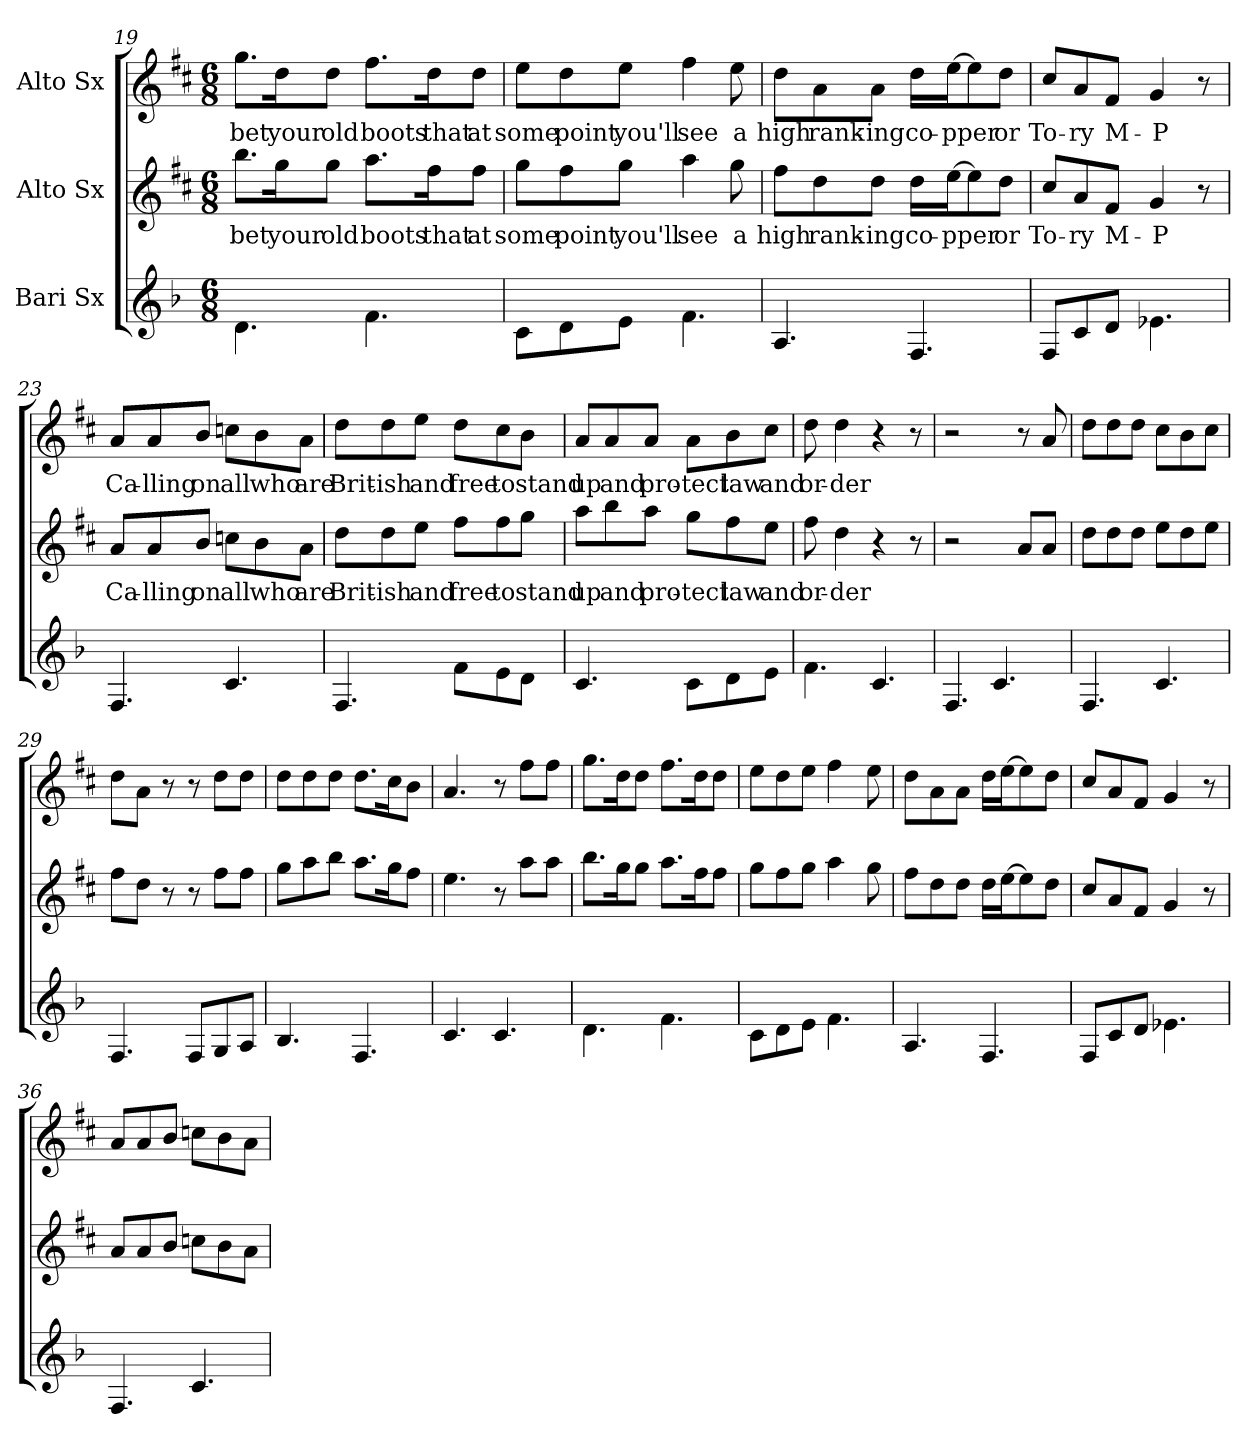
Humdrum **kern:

**kern	**kern	**text	**kern	**text
*part3	*part2	*part2	*part1	*part1
*staff3	*staff2	*staff2	*staff1	*staff1
*I"Bari Sx	*I"Alto Sx	*	*I"Alto Sx	*
*clefG2	*clefG2	*	*clefG2	*
*ITrd12c21	*ITrd5c9	*	*ITrd5c9	*
*k[b-]	*k[b-]	*	*k[b-]	*
*M6/8	*M6/8	*	*M6/8	*
=19	=19	=19	=19	=19
!	!	!LO:LY:b	!	!LO:LY:b
4.D\	8.dd\L	bet	8.b-\L	bet
!	!	!LO:LY:b	!	!LO:LY:b
.	16b-\K	your	16f\K	your
!	!	!LO:LY:b	!	!LO:LY:b
.	8b-\J	old	8f\J	old
!	!	!LO:LY:b	!	!LO:LY:b
4.F\	8.cc\L	boots	8.a\L	boots
!	!	!LO:LY:b	!	!LO:LY:b
.	16a\K	that	16f\K	that
!	!	!LO:LY:b	!	!LO:LY:b
.	8a\J	at	8f\J	at
!!LO:LB:g=z
=20	=20	=20	=20	=20
!	!	!LO:LY:b	!	!LO:LY:b
8C\L	8b-\L	some	8g\L	some
!	!	!LO:LY:b	!	!LO:LY:b
8D\	8a\	point	8f\	point
!	!	!LO:LY:b	!	!LO:LY:b
8E\J	8b-\J	you'll	8g\J	you'll
!	!	!LO:LY:b	!	!LO:LY:b
4.F\	4cc\	see	4a\	see
!	!	!LO:LY:b	!	!LO:LY:b
.	8b-\	a	8g\	a
=21	=21	=21	=21	=21
!	!	!LO:LY:b	!	!LO:LY:b
4.AA/	8a\L	high	8f\L	high
!	!	!LO:LY:b	!	!LO:LY:b
.	8f\	rank-	8c\	rank-
!	!	!LO:LY:b	!	!LO:LY:b
.	8f\J	-ing	8c\J	-ing
!	!	!LO:LY:b	!	!LO:LY:b
4.FF/	16f\LL	co-	16f\LL	co-
!	!	!LO:LY:b	!	!LO:LY:b
.	[16g\J	-pper	[16g\J	-pper
.	8g\]	.	8g\]	.
!	!	!LO:LY:b	!	!LO:LY:b
.	8f\J	or	8f\J	or
=22	=22	=22	=22	=22
!	!	!LO:LY:b	!	!LO:LY:b
8FF/L	8e/L	To-	8e/L	To-
!	!	!LO:LY:b	!	!LO:LY:b
8C/	8c/	-ry	8c/	-ry
!	!	!LO:LY:b	!	!LO:LY:b
8D/J	8A/J	M-	8A/J	M-
!	!	!LO:LY:b	!	!LO:LY:b
4.E-X\	4B-/	-P	4B-/	-P
.	8r	.	8r	.
=23	=23	=23	=23	=23
!	!	!LO:LY:b	!	!LO:LY:b
4.FF/	8c/L	Ca-	8c/L	Ca-
!	!	!LO:LY:b	!	!LO:LY:b
.	8c/	-lling	8c/	-lling
!	!	!LO:LY:b	!	!LO:LY:b
.	8d/J	on	8d/J	on
!	!	!LO:LY:b	!	!LO:LY:b
4.C/	8e-X\L	all	8e-X\L	all
!	!	!LO:LY:b	!	!LO:LY:b
.	8d\	who	8d\	who
!	!	!LO:LY:b	!	!LO:LY:b
.	8c\J	are	8c\J	are
!!LO:PB:g=z
=24	=24	=24	=24	=24
!	!	!LO:LY:b	!	!LO:LY:b
4.FF/	8f\L	Brit-	8f\L	Brit-
!	!	!LO:LY:b	!	!LO:LY:b
.	8f\	-ish	8f\	-ish
!	!	!LO:LY:b	!	!LO:LY:b
.	8g\J	and	8g\J	and
!	!	!LO:LY:b	!	!LO:LY:b
8F\L	8a\L	free	8f\L	free
!	!	!LO:LY:b	!	!LO:LY:b
8E\	8a\	to	8e\	to
!	!	!LO:LY:b	!	!LO:LY:b
8D\J	8b-\J	stand	8d\J	stand
=25	=25	=25	=25	=25
!	!	!LO:LY:b	!	!LO:LY:b
4.C/	8cc\L	up	8c/L	up
!	!	!LO:LY:b	!	!LO:LY:b
.	8dd\	and	8c/	and
!	!	!LO:LY:b	!	!LO:LY:b
.	8cc\J	pro-	8c/J	pro-
!	!	!LO:LY:b	!	!LO:LY:b
8C\L	8b-\L	-tect	8c\L	-tect
!	!	!LO:LY:b	!	!LO:LY:b
8D\	8a\	law	8d\	law
!	!	!LO:LY:b	!	!LO:LY:b
8E\J	8g\J	and	8e\J	and
=26	=26	=26	=26	=26
!	!	!LO:LY:b	!	!LO:LY:b
4.F\	8a\	or-	8f\	or-
!	!	!LO:LY:b	!	!LO:LY:b
.	4f\	-der	4f\	-der
4.C/	4r	.	4r	.
.	8r	.	8r	.
=27	=27	=27	=27	=27
4.FF/	2r	.	2r	.
4.C/	.	.	.	.
.	8c/L	.	8r	.
.	8c/J	.	8c/	.
=28	=28	=28	=28	=28
4.FF/	8f\L	.	8f\L	.
.	8f\	.	8f\	.
.	8f\J	.	8f\J	.
4.C/	8g\L	.	8e\L	.
.	8f\	.	8d\	.
.	8g\J	.	8e\J	.
=29	=29	=29	=29	=29
4.FF/	8a\L	.	8f\L	.
.	8f\J	.	8c\J	.
.	8r	.	8r	.
8FF/L	8r	.	8r	.
8GG/	8a\L	.	8f\L	.
8AA/J	8a\J	.	8f\J	.
!!LO:LB:g=z
=30	=30	=30	=30	=30
4.BB-/	8b-\L	.	8f\L	.
.	8cc\	.	8f\	.
.	8dd\J	.	8f\J	.
4.FF/	8.cc\L	.	8.f\L	.
.	16b-\K	.	16e\K	.
.	8a\J	.	8d\J	.
=31	=31	=31	=31	=31
4.C/	4.g\	.	4.c/	.
4.C/	8r	.	8r	.
.	8cc\L	.	8a\L	.
.	8cc\J	.	8a\J	.
=32	=32	=32	=32	=32
4.D\	8.dd\L	.	8.b-\L	.
.	16b-\K	.	16f\K	.
.	8b-\J	.	8f\J	.
4.F\	8.cc\L	.	8.a\L	.
.	16a\K	.	16f\K	.
.	8a\J	.	8f\J	.
=33	=33	=33	=33	=33
8C\L	8b-\L	.	8g\L	.
8D\	8a\	.	8f\	.
8E\J	8b-\J	.	8g\J	.
4.F\	4cc\	.	4a\	.
.	8b-\	.	8g\	.
=34	=34	=34	=34	=34
4.AA/	8a\L	.	8f\L	.
.	8f\	.	8c\	.
.	8f\J	.	8c\J	.
4.FF/	16f\LL	.	16f\LL	.
.	[16g\J	.	[16g\J	.
.	8g\]	.	8g\]	.
.	8f\J	.	8f\J	.
=35	=35	=35	=35	=35
8FF/L	8e/L	.	8e/L	.
8C/	8c/	.	8c/	.
8D/J	8A/J	.	8A/J	.
4.E-X\	4B-/	.	4B-/	.
.	8r	.	8r	.
=36	=36	=36	=36	=36
4.FF/	8c/L	.	8c/L	.
.	8c/	.	8c/	.
.	8d/J	.	8d/J	.
4.C/	8e-X\L	.	8e-X\L	.
.	8d\	.	8d\	.
.	8c\J	.	8c\J	.
=	=	=	=	=
*-	*-	*-	*-	*-
